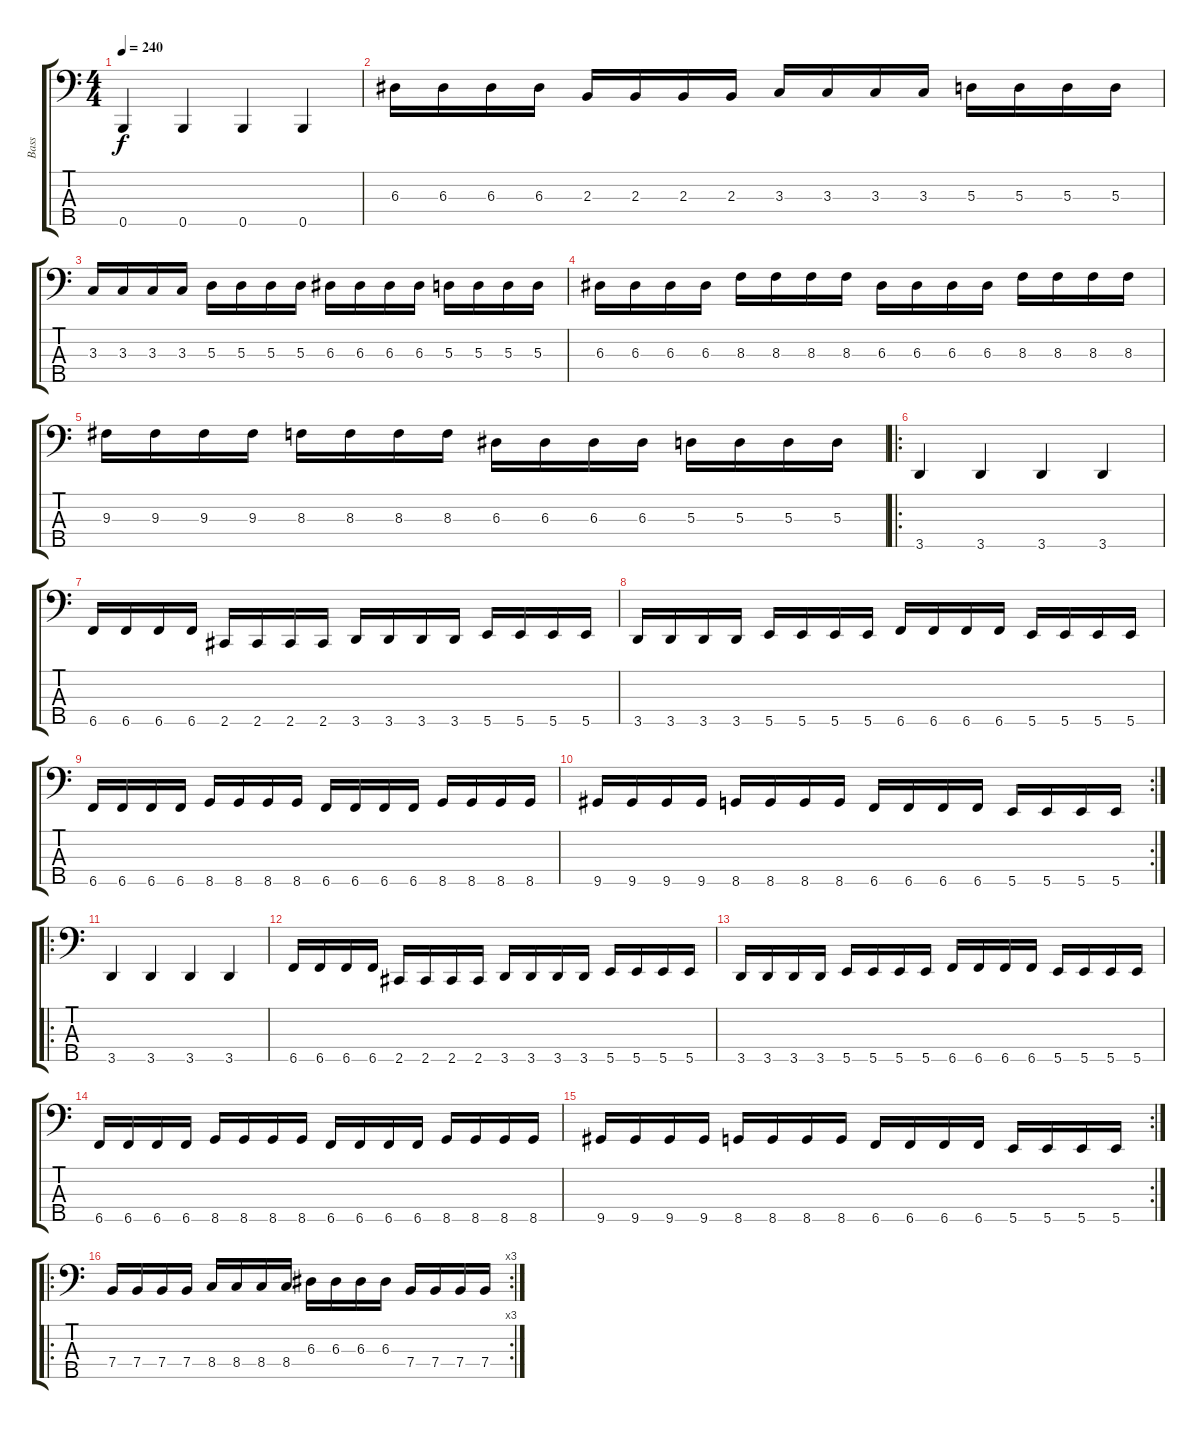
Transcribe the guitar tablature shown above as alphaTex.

\track ("Bass " "Bass ") {instrument electricbasspick}
\staff {score tabs}
\tuning (G2 D2 A1 E1 B0) {hide}
\ts (4 4)
\tempo 240
\clef f4
\ks c
0.5.4{dy f} 0.5.4 0.5.4 0.5.4 |
6.3.16 6.3.16 6.3.16 6.3.16 2.3.16 2.3.16 2.3.16 2.3.16 3.3.16 3.3.16 3.3.16 3.3.16 5.3.16 5.3.16 5.3.16 5.3.16 |
3.3.16 3.3.16 3.3.16 3.3.16 5.3.16 5.3.16 5.3.16 5.3.16 6.3.16 6.3.16 6.3.16 6.3.16 5.3.16 5.3.16 5.3.16 5.3.16 |
6.3.16 6.3.16 6.3.16 6.3.16 8.3.16 8.3.16 8.3.16 8.3.16 6.3.16 6.3.16 6.3.16 6.3.16 8.3.16 8.3.16 8.3.16 8.3.16 |
9.3.16 9.3.16 9.3.16 9.3.16 8.3.16 8.3.16 8.3.16 8.3.16 6.3.16 6.3.16 6.3.16 6.3.16 5.3.16 5.3.16 5.3.16 5.3.16 |
\ro
3.5.4 3.5.4 3.5.4 3.5.4 |
6.5.16 6.5.16 6.5.16 6.5.16 2.5.16 2.5.16 2.5.16 2.5.16 3.5.16 3.5.16 3.5.16 3.5.16 5.5.16 5.5.16 5.5.16 5.5.16 |
3.5.16 3.5.16 3.5.16 3.5.16 5.5.16 5.5.16 5.5.16 5.5.16 6.5.16 6.5.16 6.5.16 6.5.16 5.5.16 5.5.16 5.5.16 5.5.16 |
6.5.16 6.5.16 6.5.16 6.5.16 8.5.16 8.5.16 8.5.16 8.5.16 6.5.16 6.5.16 6.5.16 6.5.16 8.5.16 8.5.16 8.5.16 8.5.16 |
\rc 2
9.5.16 9.5.16 9.5.16 9.5.16 8.5.16 8.5.16 8.5.16 8.5.16 6.5.16 6.5.16 6.5.16 6.5.16 5.5.16 5.5.16 5.5.16 5.5.16 |
\ro
3.5.4 3.5.4 3.5.4 3.5.4 |
6.5.16 6.5.16 6.5.16 6.5.16 2.5.16 2.5.16 2.5.16 2.5.16 3.5.16 3.5.16 3.5.16 3.5.16 5.5.16 5.5.16 5.5.16 5.5.16 |
3.5.16 3.5.16 3.5.16 3.5.16 5.5.16 5.5.16 5.5.16 5.5.16 6.5.16 6.5.16 6.5.16 6.5.16 5.5.16 5.5.16 5.5.16 5.5.16 |
6.5.16 6.5.16 6.5.16 6.5.16 8.5.16 8.5.16 8.5.16 8.5.16 6.5.16 6.5.16 6.5.16 6.5.16 8.5.16 8.5.16 8.5.16 8.5.16 |
\rc 2
9.5.16 9.5.16 9.5.16 9.5.16 8.5.16 8.5.16 8.5.16 8.5.16 6.5.16 6.5.16 6.5.16 6.5.16 5.5.16 5.5.16 5.5.16 5.5.16 |
\ro
\rc 3
7.4.16 7.4.16 7.4.16 7.4.16 8.4.16 8.4.16 8.4.16 8.4.16 6.3.16 6.3.16 6.3.16 6.3.16 7.4.16 7.4.16 7.4.16 7.4.16
